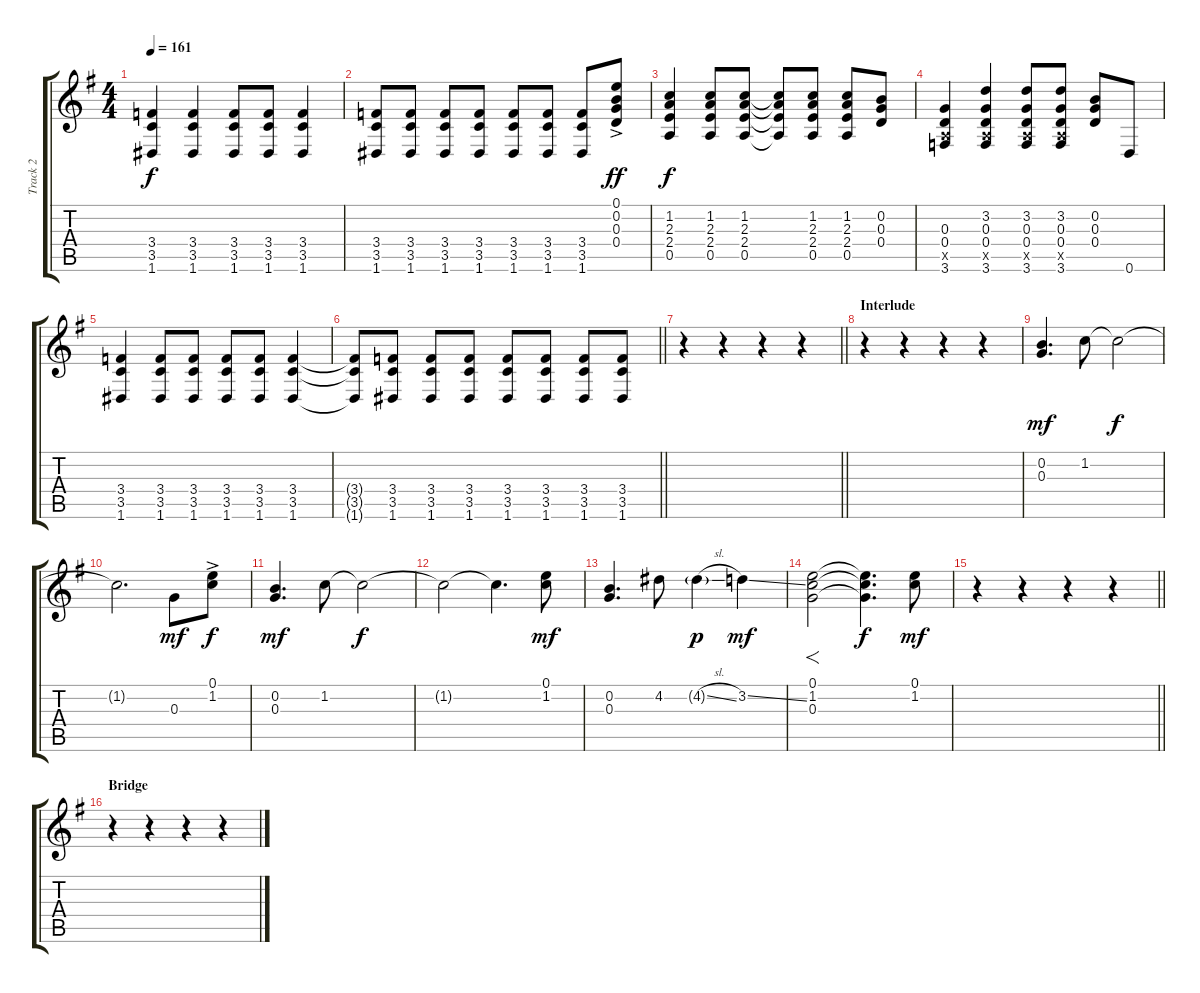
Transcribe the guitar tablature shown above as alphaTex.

\track ("Track 2" "Track 2") {instrument distortionguitar}
\staff {score tabs}
\tuning (E4 B3 G3 D3 A2 D2) {hide}
\ts (4 4)
\tempo 161
\clef g2
\ks g
(3.4 3.5 1.6).4{dy f} (3.4 3.5 1.6).4 (3.4 3.5 1.6).8 (3.4 3.5 1.6).8 (3.4 3.5 1.6).4 |
(3.4 3.5 1.6).8 (3.4 3.5 1.6).8 (3.4 3.5 1.6).8 (3.4 3.5 1.6).8 (3.4 3.5 1.6).8 (3.4 3.5 1.6).8 (3.4 3.5 1.6).8 (0.1{ac} 0.2{ac} 0.3{ac} 0.4{ac}).8{dy ff} |
(1.2 2.3 2.4 0.5).4{dy f} (1.2 2.3 2.4 0.5).8 (1.2 2.3 2.4 0.5).8 (1.2{t} 2.3{t} 2.4{t} 0.5{t}).8 (1.2 2.3 2.4 0.5).8 (1.2 2.3 2.4 0.5).8 (0.2 0.3 0.4).8 |
(0.3 0.4 0.5{x} 3.6).4 (3.2 0.3 0.4 0.5{x} 3.6).4 (3.2 0.3 0.4 0.5{x} 3.6).8 (3.2 0.3 0.4 0.5{x} 3.6).8 (0.2 0.3 0.4).8 0.6.8 |
(3.4 3.5 1.6).4 (3.4 3.5 1.6).8 (3.4 3.5 1.6).8 (3.4 3.5 1.6).8 (3.4 3.5 1.6).8 (3.4 3.5 1.6).4 |
\barLineRight lightlight
(3.4{t} 3.5{t} 1.6{t}).8 (3.4 3.5 1.6).8 (3.4 3.5 1.6).8 (3.4 3.5 1.6).8 (3.4 3.5 1.6).8 (3.4 3.5 1.6).8 (3.4 3.5 1.6).8 (3.4 3.5 1.6).8 |
\barLineRight lightlight
r.4 r.4 r.4 r.4 |
\section ("" "Interlude")
r.4 r.4 r.4 r.4 |
(0.2 0.3).4{d dy mf volume 4 balance 2} 1.2.8 1.2{t}.2{dy f} |
1.2{t}.2{d} 0.3.8{dy mf} (0.1{ac} 1.2{ac}).8{dy f} |
(0.2 0.3).4{d dy mf} 1.2.8 1.2{t}.2{dy f} |
1.2{t}.2 1.2{t}.4{d} (0.1 1.2).8{dy mf} |
(0.2 0.3).4{d} 4.2.8 4.2{sl g}.4{dy p} 3.2{ss}.4{dy mf} |
(0.1 1.2 0.3).2{f volume 13} (0.1{t} 1.2{t} 0.3{t}).4{d dy f} (0.1 1.2).8{dy mf} |
\barLineRight lightlight
r.4 r.4 r.4 r.4 |
\section ("" "Bridge")
r.4 r.4 r.4 r.4
